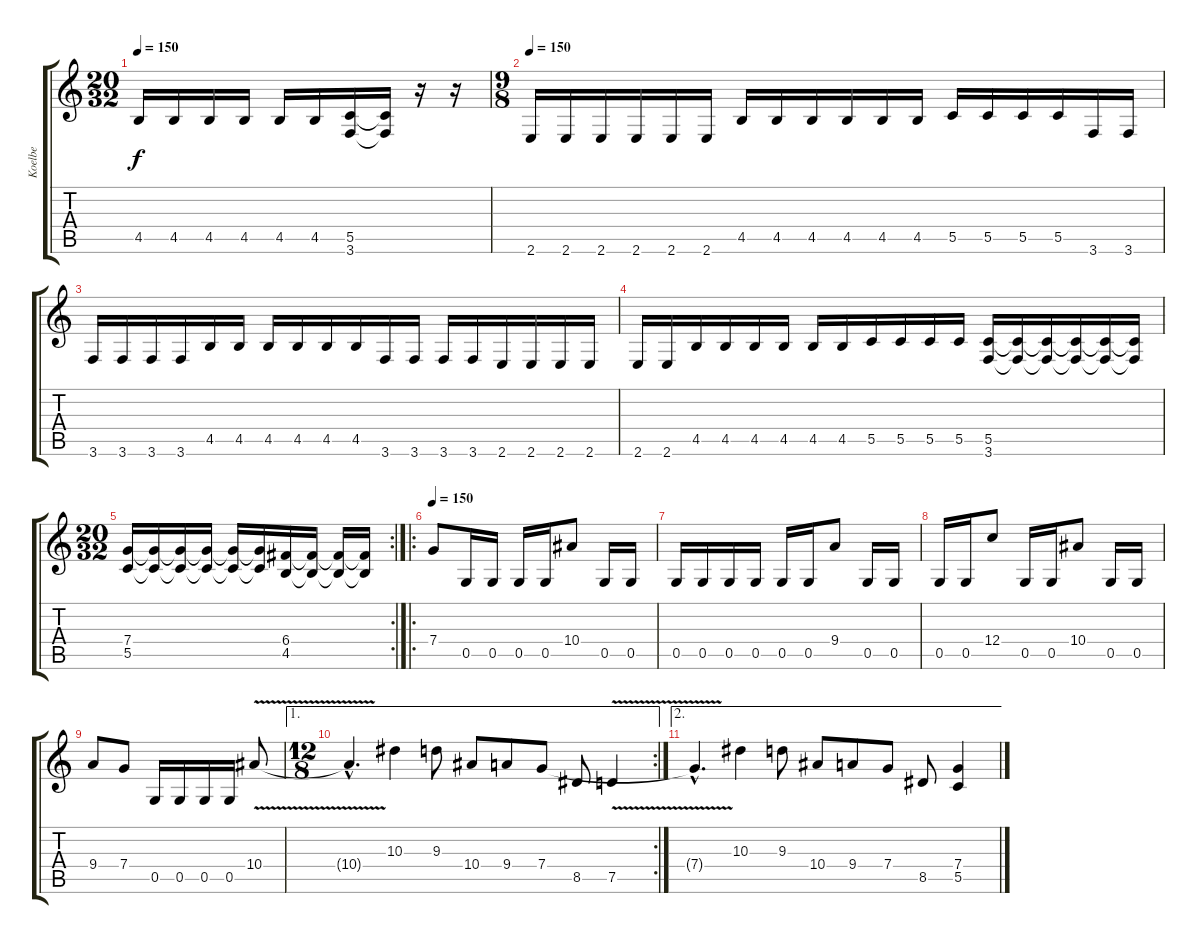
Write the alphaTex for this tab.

\track ("Koelbe" "Koelbe") {instrument distortionguitar}
\staff {score tabs}
\tuning (D4 A3 F3 C3 G2 D2) {hide}
\ts (20 32)
\tempo 150
\clef g2
\ks c
4.5.16{dy f} 4.5.16 4.5.16 4.5.16 4.5.16 4.5.16 (5.5 3.6).16 (5.5{t} 3.6{t}).16 r.16 r.16 |
\ts (9 8)
\tempo 150
2.6.16 2.6.16 2.6.16 2.6.16 2.6.16 2.6.16 4.5.16 4.5.16 4.5.16 4.5.16 4.5.16 4.5.16 5.5.16 5.5.16 5.5.16 5.5.16 3.6.16 3.6.16 |
3.6.16 3.6.16 3.6.16 3.6.16 4.5.16 4.5.16 4.5.16 4.5.16 4.5.16 4.5.16 3.6.16 3.6.16 3.6.16 3.6.16 2.6.16 2.6.16 2.6.16 2.6.16 |
2.6.16 2.6.16 4.5.16 4.5.16 4.5.16 4.5.16 4.5.16 4.5.16 5.5.16 5.5.16 5.5.16 5.5.16 (5.5 3.6).16 (5.5{t} 3.6{t}).16 (5.5{t} 3.6{t}).16 (5.5{t} 3.6{t}).16 (5.5{t} 3.6{t}).16 (5.5{t} 3.6{t}).16 |
\rc 2
\ts (20 32)
(7.4 5.5).16 (7.4{t} 5.5{t}).16 (7.4{t} 5.5{t}).16 (7.4{t} 5.5{t}).16 (7.4{t} 5.5{t}).16 (7.4{t} 5.5{t}).16 (6.4 4.5).16 (6.4{t} 4.5{t}).16 (6.4{t} 4.5{t}).16 (6.4{t} 4.5{t}).16 |
\ro
\tempo 150
7.4.8 0.5.16 0.5.16 0.5.16 0.5.16 10.4.8 0.5.16 0.5.16 |
0.5.16 0.5.16 0.5.16 0.5.16 0.5.16 0.5.16 9.4.8 0.5.16 0.5.16 |
0.5.16 0.5.16 12.4.8 0.5.16 0.5.16 10.4.8 0.5.16 0.5.16 |
9.4.8 7.4.8 0.5.16 0.5.16 0.5.16 0.5.16 10.4{v}.8 |
\ae 1
\rc 2
\ts (12 8)
10.4{v hac t}.4{d} 10.3.4 9.3.8 10.4.8 9.4.8 7.4.8 8.5.8 7.5{v}.4 |
\ae 2
7.4{v hac t}.4{d} 10.3.4 9.3.8 10.4.8 9.4.8 7.4.8 8.5.8 (7.4 5.5).4
